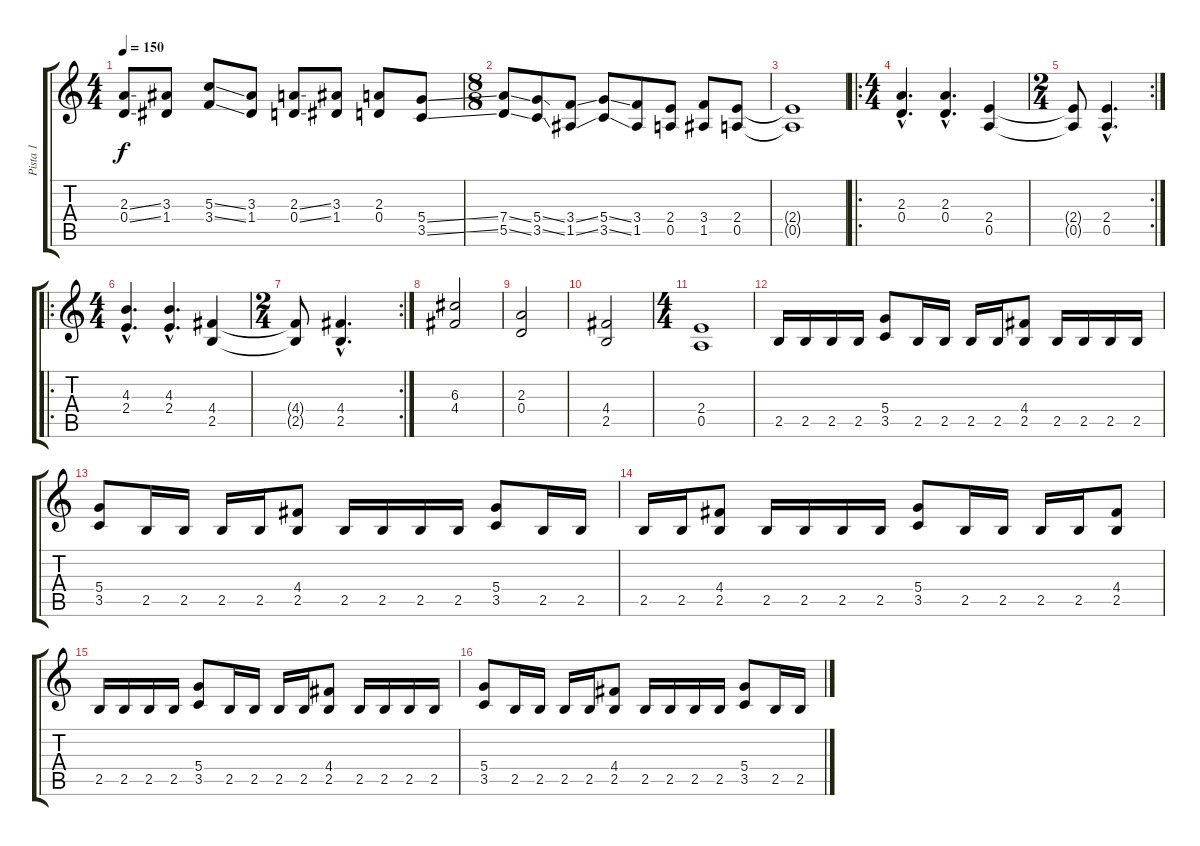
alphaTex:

\track ("Pista 1" "Pista 1") {instrument distortionguitar}
\staff {score tabs}
\tuning (E4 B3 G3 D3 A2 E2) {hide}
\ts (4 4)
\tempo 150
\clef g2
\ks c
(2.3{ss} 0.4{ss}).8{dy f} (3.3 1.4).8 (5.3{ss} 3.4{ss}).8 (3.3 1.4).8 (2.3{ss} 0.4{ss}).8 (3.3 1.4).8 (2.3 0.4).8 (5.4{ss} 3.5{ss}).8 |
\ts (8 8)
(7.4{ss} 5.5{ss}).8 (5.4{ss} 3.5{ss}).8 (3.4{ss} 1.5{ss}).8 (5.4{ss} 3.5{ss}).8 (3.4 1.5).8 (2.4 0.5).8 (3.4 1.5).8 (2.4 0.5).8 |
(2.4{t} 0.5{t}).1 |
\ro
\ts (4 4)
(2.3{hac} 0.4{hac}).4{d} (2.3{hac} 0.4{hac}).4{d} (2.4 0.5).4 |
\rc 2
\ts (2 4)
(2.4{t} 0.5{t}).8 (2.4{hac} 0.5{hac}).4{d} |
\ro
\ts (4 4)
(4.3{hac} 2.4{hac}).4{d} (4.3{hac} 2.4{hac}).4{d} (4.4 2.5).4 |
\rc 2
\ts (2 4)
(4.4{t} 2.5{t}).8 (4.4{hac} 2.5{hac}).4{d} |
(6.3 4.4).2 |
(2.3 0.4).2 |
(4.4 2.5).2 |
\ts (4 4)
(2.4 0.5).1 |
2.5.16 2.5.16 2.5.16 2.5.16 (5.4 3.5).8 2.5.16 2.5.16 2.5.16 2.5.16 (4.4 2.5).8 2.5.16 2.5.16 2.5.16 2.5.16 |
(5.4 3.5).8 2.5.16 2.5.16 2.5.16 2.5.16 (4.4 2.5).8 2.5.16 2.5.16 2.5.16 2.5.16 (5.4 3.5).8 2.5.16 2.5.16 |
2.5.16 2.5.16 (4.4 2.5).8 2.5.16 2.5.16 2.5.16 2.5.16 (5.4 3.5).8 2.5.16 2.5.16 2.5.16 2.5.16 (4.4 2.5).8 |
2.5.16 2.5.16 2.5.16 2.5.16 (5.4 3.5).8 2.5.16 2.5.16 2.5.16 2.5.16 (4.4 2.5).8 2.5.16 2.5.16 2.5.16 2.5.16 |
(5.4 3.5).8 2.5.16 2.5.16 2.5.16 2.5.16 (4.4 2.5).8 2.5.16 2.5.16 2.5.16 2.5.16 (5.4 3.5).8 2.5.16 2.5.16
